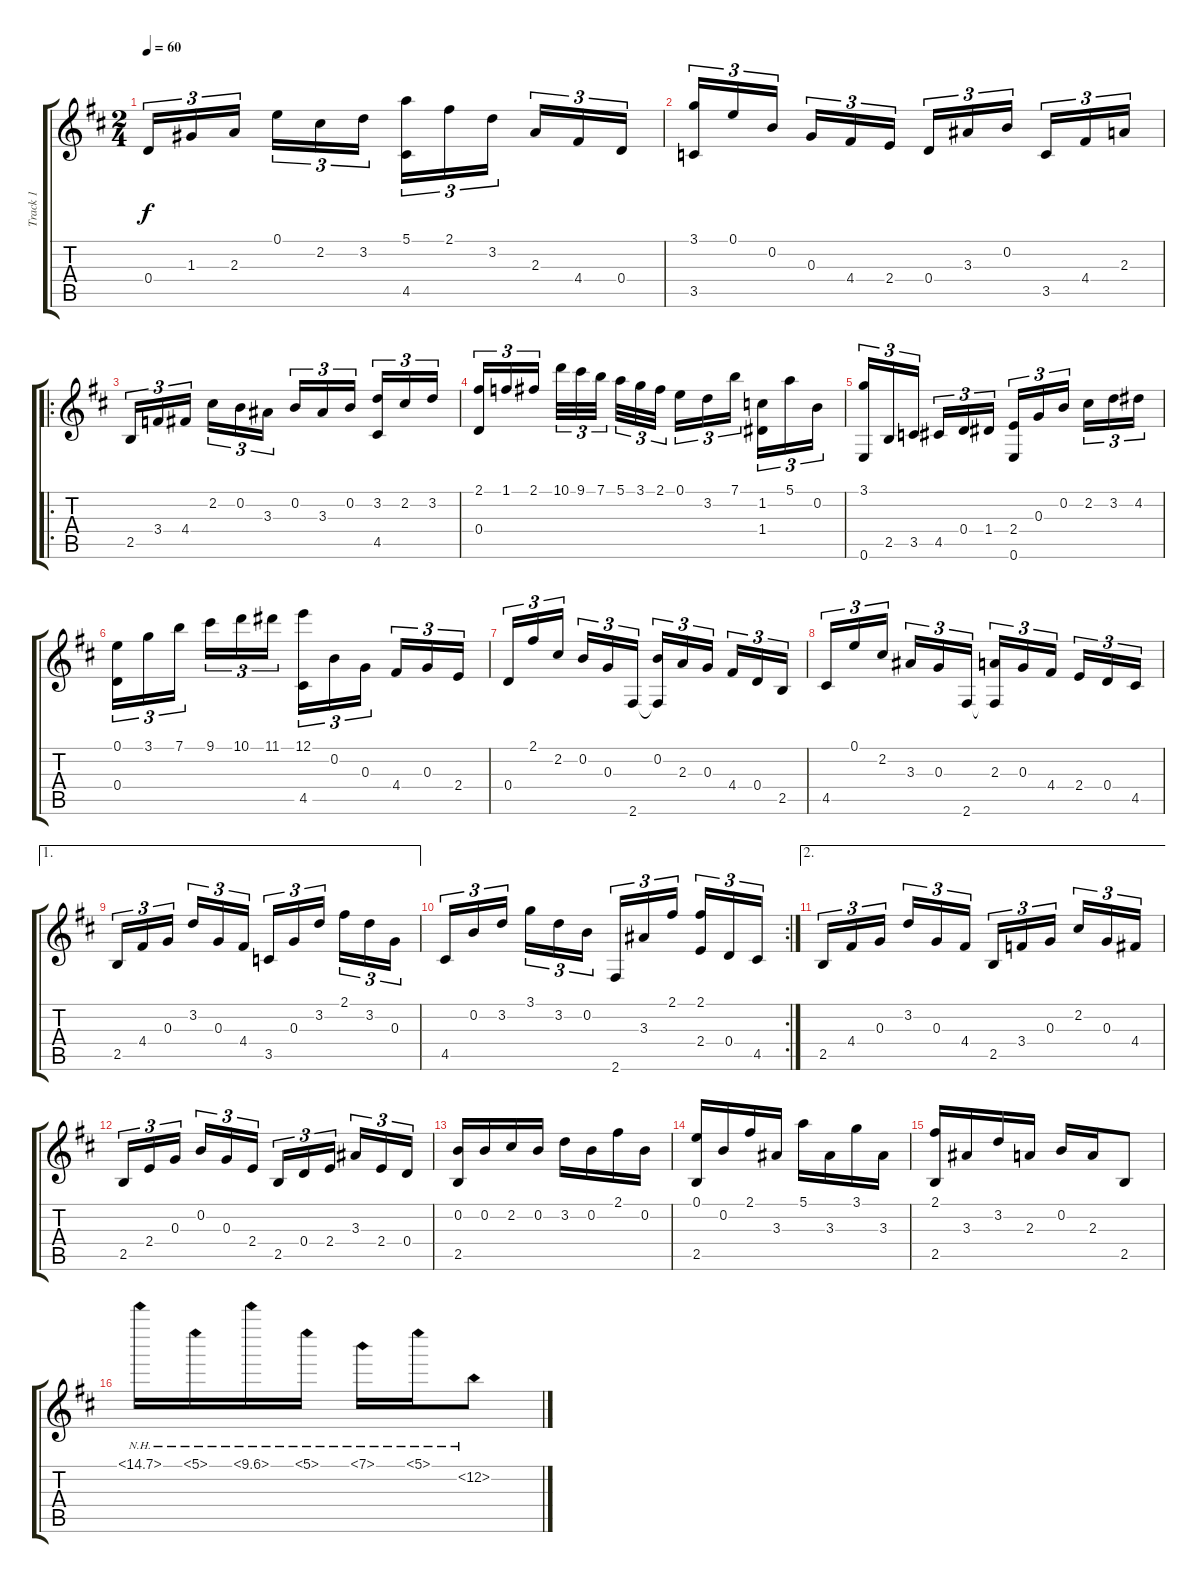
\track ("Track 1" "Track 1") {instrument acousticguitarsteel}
\staff {score tabs}
\tuning (E4 B3 G3 D3 A2 E2) {hide}
\ts (2 4)
\tempo 60
\clef g2
\ks d
0.4.16{tu (3 2) dy f} 1.3.16{tu (3 2)} 2.3.16{tu (3 2) beam splitsecondary} 0.1.16{tu (3 2)} 2.2.16{tu (3 2)} 3.2.16{tu (3 2)} (5.1 4.5).16{tu (3 2)} 2.1.16{tu (3 2)} 3.2.16{tu (3 2) beam splitsecondary} 2.3.16{tu (3 2)} 4.4.16{tu (3 2)} 0.4.16{tu (3 2)} |
(3.1 3.5).16{tu (3 2)} 0.1.16{tu (3 2)} 0.2.16{tu (3 2) beam splitsecondary} 0.3.16{tu (3 2)} 4.4.16{tu (3 2)} 2.4.16{tu (3 2)} 0.4.16{tu (3 2)} 3.3.16{tu (3 2)} 0.2.16{tu (3 2) beam splitsecondary} 3.5.16{tu (3 2)} 4.4.16{tu (3 2)} 2.3.16{tu (3 2)} |
\ro
2.5.16{tu (3 2)} 3.4.16{tu (3 2)} 4.4.16{tu (3 2) beam splitsecondary} 2.2.16{tu (3 2)} 0.2.16{tu (3 2)} 3.3.16{tu (3 2)} 0.2.16{tu (3 2)} 3.3.16{tu (3 2)} 0.2.16{tu (3 2) beam splitsecondary} (3.2 4.5).16{tu (3 2)} 2.2.16{tu (3 2)} 3.2.16{tu (3 2)} |
(2.1 0.4).16{tu (3 2)} 1.1.16{tu (3 2)} 2.1.16{tu (3 2) beam splitsecondary} 10.1.32{tu (3 2)} 9.1.32{tu (3 2)} 7.1.32{tu (3 2) beam splitsecondary} 5.1.32{tu (3 2)} 3.1.32{tu (3 2)} 2.1.32{tu (3 2)} 0.1.16{tu (3 2)} 3.2.16{tu (3 2)} 7.1.16{tu (3 2) beam splitsecondary} (1.2 1.4).16{tu (3 2)} 5.1.16{tu (3 2)} 0.2.16{tu (3 2)} |
(3.1 0.6).16{tu (3 2)} 2.5.16{tu (3 2)} 3.5.16{tu (3 2) beam splitsecondary} 4.5.16{tu (3 2)} 0.4.16{tu (3 2)} 1.4.16{tu (3 2)} (2.4 0.6).16{tu (3 2)} 0.3.16{tu (3 2)} 0.2.16{tu (3 2) beam splitsecondary} 2.2.16{tu (3 2)} 3.2.16{tu (3 2)} 4.2.16{tu (3 2)} |
(0.1 0.4).16{tu (3 2)} 3.1.16{tu (3 2)} 7.1.16{tu (3 2) beam splitsecondary} 9.1.16{tu (3 2)} 10.1.16{tu (3 2)} 11.1.16{tu (3 2)} (12.1 4.5).16{tu (3 2)} 0.2.16{tu (3 2)} 0.3.16{tu (3 2) beam splitsecondary} 4.4.16{tu (3 2)} 0.3.16{tu (3 2)} 2.4.16{tu (3 2)} |
0.4.16{tu (3 2)} 2.1.16{tu (3 2)} 2.2.16{tu (3 2) beam splitsecondary} 0.2.16{tu (3 2)} 0.3.16{tu (3 2)} 2.6.16{tu (3 2)} (0.2 2.6{t}).16{tu (3 2)} 2.3.16{tu (3 2)} 0.3.16{tu (3 2) beam splitsecondary} 4.4.16{tu (3 2)} 0.4.16{tu (3 2)} 2.5.16{tu (3 2)} |
4.5.16{tu (3 2)} 0.1.16{tu (3 2)} 2.2.16{tu (3 2) beam splitsecondary} 3.3.16{tu (3 2)} 0.3.16{tu (3 2)} 2.6.16{tu (3 2)} (2.3 2.6{t}).16{tu (3 2)} 0.3.16{tu (3 2)} 4.4.16{tu (3 2) beam splitsecondary} 2.4.16{tu (3 2)} 0.4.16{tu (3 2)} 4.5.16{tu (3 2)} |
\ae 1
2.5.16{tu (3 2)} 4.4.16{tu (3 2)} 0.3.16{tu (3 2) beam splitsecondary} 3.2.16{tu (3 2)} 0.3.16{tu (3 2)} 4.4.16{tu (3 2)} 3.5.16{tu (3 2)} 0.3.16{tu (3 2)} 3.2.16{tu (3 2) beam splitsecondary} 2.1.16{tu (3 2)} 3.2.16{tu (3 2)} 0.3.16{tu (3 2)} |
\rc 2
4.5.16{tu (3 2)} 0.2.16{tu (3 2)} 3.2.16{tu (3 2) beam splitsecondary} 3.1.16{tu (3 2)} 3.2.16{tu (3 2)} 0.2.16{tu (3 2)} 2.6.16{tu (3 2)} 3.3.16{tu (3 2)} 2.1.16{tu (3 2) beam splitsecondary} (2.1 2.4).16{tu (3 2)} 0.4.16{tu (3 2)} 4.5.16{tu (3 2)} |
\ae 2
2.5.16{tu (3 2)} 4.4.16{tu (3 2)} 0.3.16{tu (3 2) beam splitsecondary} 3.2.16{tu (3 2)} 0.3.16{tu (3 2)} 4.4.16{tu (3 2)} 2.5.16{tu (3 2)} 3.4.16{tu (3 2)} 0.3.16{tu (3 2) beam splitsecondary} 2.2.16{tu (3 2)} 0.3.16{tu (3 2)} 4.4.16{tu (3 2)} |
2.5.16{tu (3 2)} 2.4.16{tu (3 2)} 0.3.16{tu (3 2) beam splitsecondary} 0.2.16{tu (3 2)} 0.3.16{tu (3 2)} 2.4.16{tu (3 2)} 2.5.16{tu (3 2)} 0.4.16{tu (3 2)} 2.4.16{tu (3 2) beam splitsecondary} 3.3.16{tu (3 2)} 2.4.16{tu (3 2)} 0.4.16{tu (3 2)} |
(0.2 2.5).16 0.2.16 2.2.16 0.2.16 3.2.16 0.2.16 2.1.16 0.2.16 |
(0.1 2.5).16 0.2.16 2.1.16 3.3.16 5.1.16 3.3.16 3.1.16 3.3.16 |
(2.1 2.5).16 3.3.16 3.2.16 2.3.16 0.2.16 2.3.16 2.5.8 |
14.1{nh}.16 5.1{nh}.16 10.1{nh}.16 5.1{nh}.16 7.1{nh}.16 5.1{nh}.16 0.2{nh}.8
